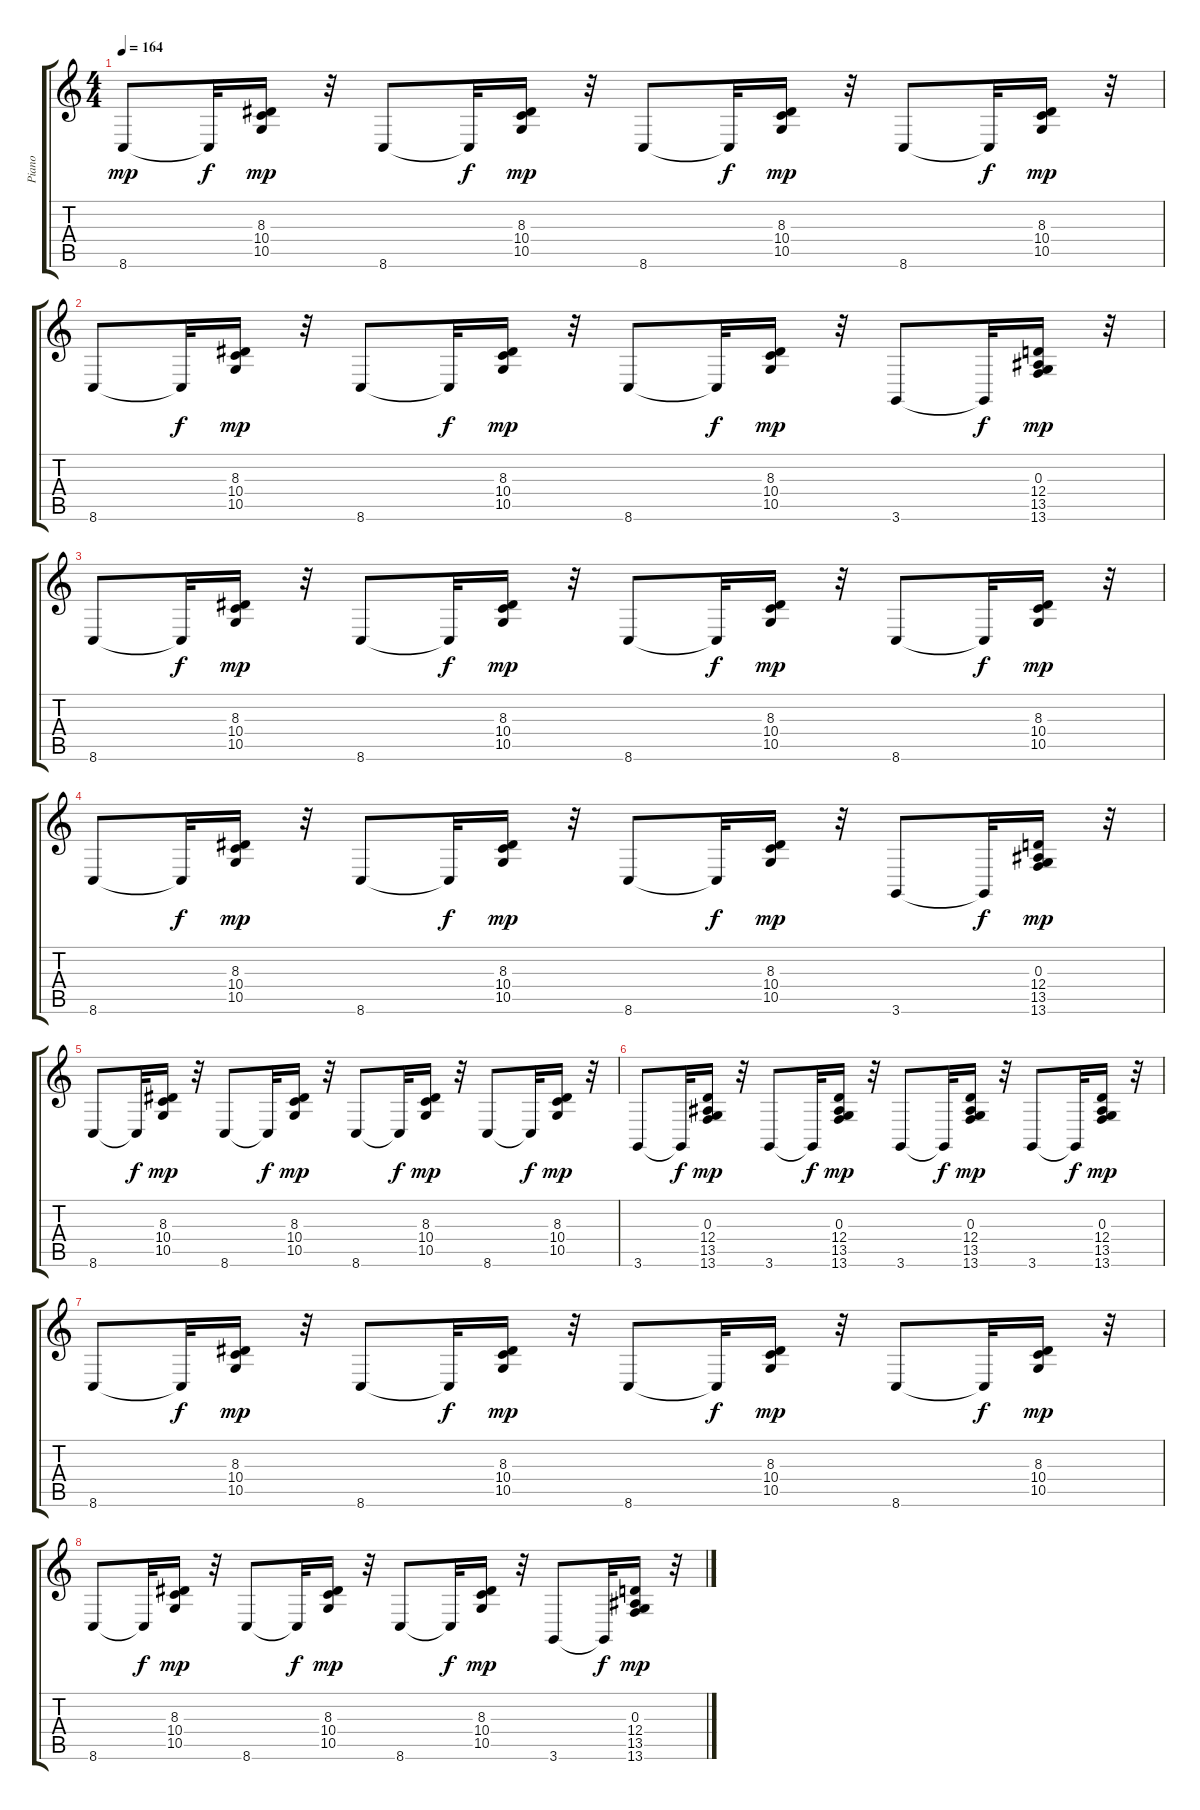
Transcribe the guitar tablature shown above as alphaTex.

\track ("Piano" "Piano") {instrument acousticgrandpiano}
\staff {score tabs}
\tuning (E4 B3 G3 D3 A2 E2) {hide}
\ts (4 4)
\tempo 164
\clef g2
\ks c
8.6.8{dy mp} 8.6{t}.32{dy f} (8.3 10.4 10.5).16{dy mp} r.32 8.6.8 8.6{t}.32{dy f} (8.3 10.4 10.5).16{dy mp} r.32 8.6.8 8.6{t}.32{dy f} (8.3 10.4 10.5).16{dy mp} r.32 8.6.8 8.6{t}.32{dy f} (8.3 10.4 10.5).16{dy mp} r.32 |
8.6.8 8.6{t}.32{dy f} (8.3 10.4 10.5).16{dy mp} r.32 8.6.8 8.6{t}.32{dy f} (8.3 10.4 10.5).16{dy mp} r.32 8.6.8 8.6{t}.32{dy f} (8.3 10.4 10.5).16{dy mp} r.32 3.6.8 3.6{t}.32{dy f} (0.3 12.4 13.5 13.6).16{dy mp} r.32 |
8.6.8 8.6{t}.32{dy f} (8.3 10.4 10.5).16{dy mp} r.32 8.6.8 8.6{t}.32{dy f} (8.3 10.4 10.5).16{dy mp} r.32 8.6.8 8.6{t}.32{dy f} (8.3 10.4 10.5).16{dy mp} r.32 8.6.8 8.6{t}.32{dy f} (8.3 10.4 10.5).16{dy mp} r.32 |
8.6.8 8.6{t}.32{dy f} (8.3 10.4 10.5).16{dy mp} r.32 8.6.8 8.6{t}.32{dy f} (8.3 10.4 10.5).16{dy mp} r.32 8.6.8 8.6{t}.32{dy f} (8.3 10.4 10.5).16{dy mp} r.32 3.6.8 3.6{t}.32{dy f} (0.3 12.4 13.5 13.6).16{dy mp} r.32 |
8.6.8 8.6{t}.32{dy f} (8.3 10.4 10.5).16{dy mp} r.32 8.6.8 8.6{t}.32{dy f} (8.3 10.4 10.5).16{dy mp} r.32 8.6.8 8.6{t}.32{dy f} (8.3 10.4 10.5).16{dy mp} r.32 8.6.8 8.6{t}.32{dy f} (8.3 10.4 10.5).16{dy mp} r.32 |
3.6.8 3.6{t}.32{dy f} (0.3 12.4 13.5 13.6).16{dy mp} r.32 3.6.8 3.6{t}.32{dy f} (0.3 12.4 13.5 13.6).16{dy mp} r.32 3.6.8 3.6{t}.32{dy f} (0.3 12.4 13.5 13.6).16{dy mp} r.32 3.6.8 3.6{t}.32{dy f} (0.3 12.4 13.5 13.6).16{dy mp} r.32 |
8.6.8 8.6{t}.32{dy f} (8.3 10.4 10.5).16{dy mp} r.32 8.6.8 8.6{t}.32{dy f} (8.3 10.4 10.5).16{dy mp} r.32 8.6.8 8.6{t}.32{dy f} (8.3 10.4 10.5).16{dy mp} r.32 8.6.8 8.6{t}.32{dy f} (8.3 10.4 10.5).16{dy mp} r.32 |
8.6.8 8.6{t}.32{dy f} (8.3 10.4 10.5).16{dy mp} r.32 8.6.8 8.6{t}.32{dy f} (8.3 10.4 10.5).16{dy mp} r.32 8.6.8 8.6{t}.32{dy f} (8.3 10.4 10.5).16{dy mp} r.32 3.6.8 3.6{t}.32{dy f} (0.3 12.4 13.5 13.6).16{dy mp} r.32
